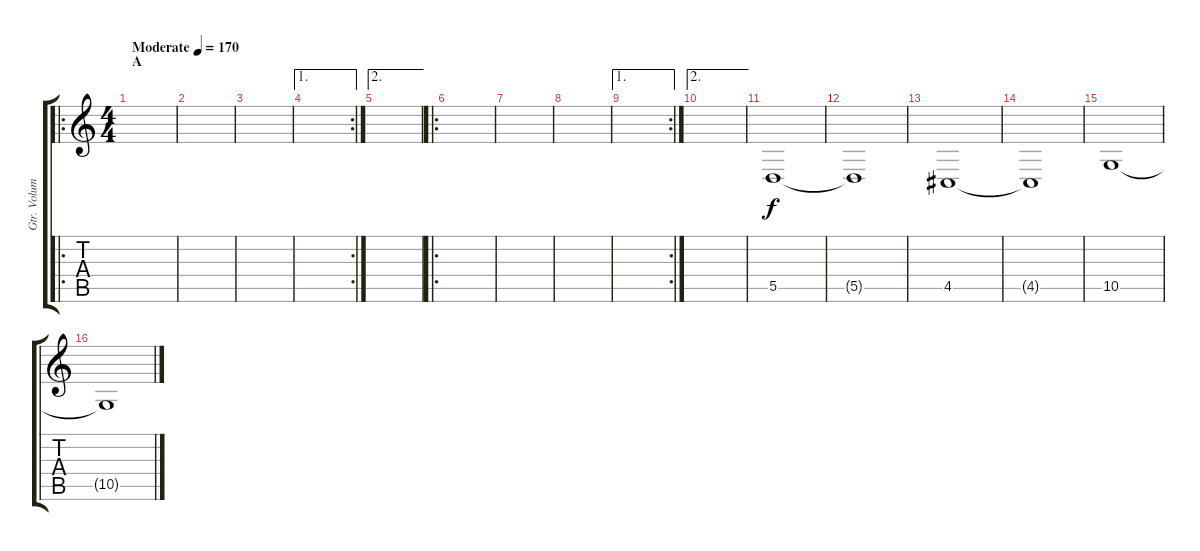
\track ("Gtr. Volume Pedal" "Gtr. Volum") {instrument pad2warm}
\staff {score tabs}
\tuning (D4 A3 G3 D3 A2 D2) {hide}
\ro
\ts (4 4)
\section ("" "A")
\tempo (170 "Moderate")
\clef g2
\ks c
|
|
|
\ae 1
\rc 2
|
\ae 2
|
\ro
|
|
|
\ae 1
\rc 2
|
\ae 2
|
5.5.1 |
5.5{t}.1 |
4.5.1 |
4.5{t}.1 |
10.5.1 |
10.5{t}.1
